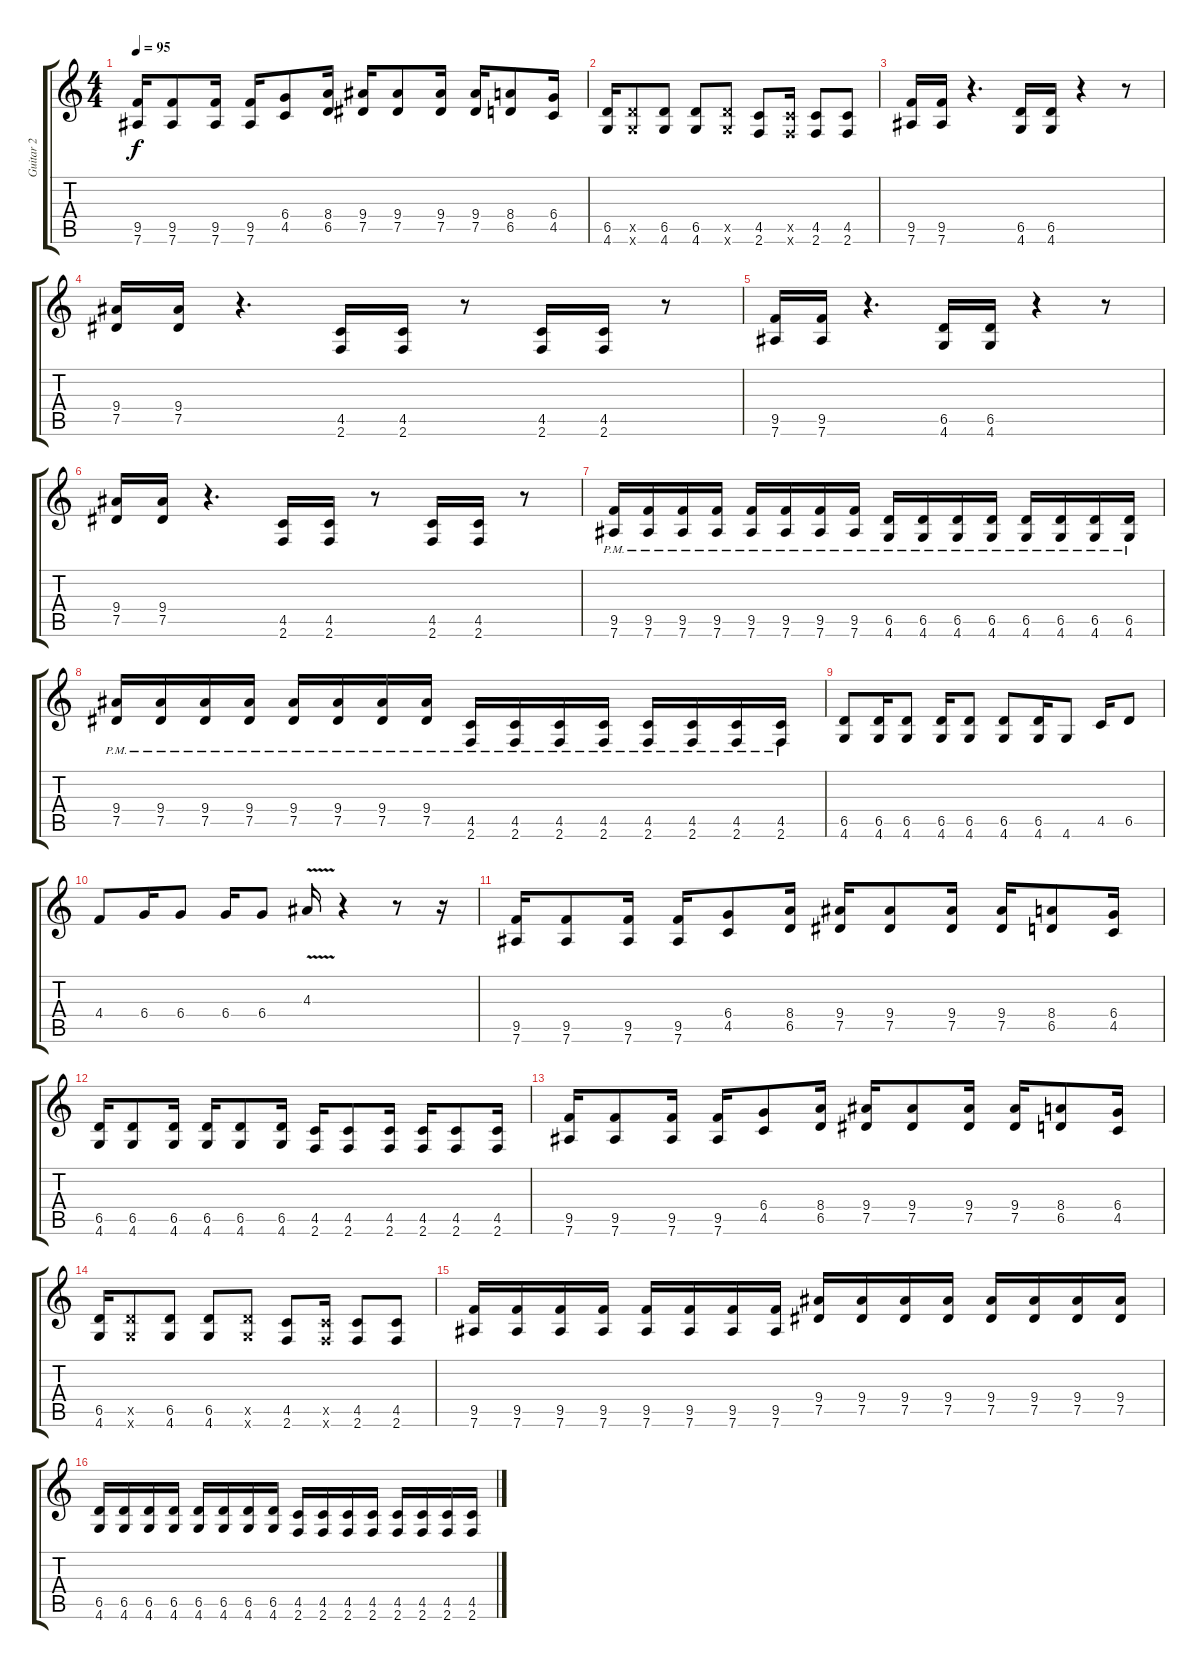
\track ("Guitar 2" "Guitar 2") {instrument overdrivenguitar}
\staff {score tabs}
\tuning (Eb4 Bb3 Gb3 Db3 Ab2 Eb2) {hide}
\ts (4 4)
\tempo 95
\clef g2
\ks c
(9.5 7.6).16{dy f} (9.5 7.6).8 (9.5 7.6).16 (9.5 7.6).16 (6.4 4.5).8 (8.4 6.5).16 (9.4 7.5).16 (9.4 7.5).8 (9.4 7.5).16 (9.4 7.5).16 (8.4 6.5).8 (6.4 4.5).16 |
(6.5 4.6).16 (6.5{x} 4.6{x}).8 (6.5 4.6).8 (6.5 4.6).8 (6.5{x} 4.6{x}).8 (4.5 2.6).8 (4.5{x} 2.6{x}).16 (4.5 2.6).8 (4.5 2.6).8 |
(9.5 7.6).16 (9.5 7.6).16 r.4{d} (6.5 4.6).16 (6.5 4.6).16 r.4 r.8 |
(9.4 7.5).16 (9.4 7.5).16 r.4{d} (4.5 2.6).16 (4.5 2.6).16 r.8 (4.5 2.6).16 (4.5 2.6).16 r.8 |
(9.5 7.6).16 (9.5 7.6).16 r.4{d} (6.5 4.6).16 (6.5 4.6).16 r.4 r.8 |
(9.4 7.5).16 (9.4 7.5).16 r.4{d} (4.5 2.6).16 (4.5 2.6).16 r.8 (4.5 2.6).16 (4.5 2.6).16 r.8 |
(9.5{pm} 7.6{pm}).16 (9.5{pm} 7.6{pm}).16 (9.5{pm} 7.6{pm}).16 (9.5{pm} 7.6{pm}).16 (9.5{pm} 7.6{pm}).16 (9.5{pm} 7.6{pm}).16 (9.5{pm} 7.6{pm}).16 (9.5{pm} 7.6{pm}).16 (6.5{pm} 4.6{pm}).16 (6.5{pm} 4.6{pm}).16 (6.5{pm} 4.6{pm}).16 (6.5{pm} 4.6{pm}).16 (6.5{pm} 4.6{pm}).16 (6.5{pm} 4.6{pm}).16 (6.5{pm} 4.6{pm}).16 (6.5{pm} 4.6{pm}).16 |
(9.4{pm} 7.5{pm}).16 (9.4{pm} 7.5{pm}).16 (9.4{pm} 7.5{pm}).16 (9.4{pm} 7.5{pm}).16 (9.4{pm} 7.5{pm}).16 (9.4{pm} 7.5{pm}).16 (9.4{pm} 7.5{pm}).16 (9.4{pm} 7.5{pm}).16 (4.5{pm} 2.6{pm}).16 (4.5{pm} 2.6{pm}).16 (4.5{pm} 2.6{pm}).16 (4.5{pm} 2.6{pm}).16 (4.5{pm} 2.6{pm}).16 (4.5{pm} 2.6{pm}).16 (4.5{pm} 2.6{pm}).16 (4.5{pm} 2.6{pm}).16 |
(6.5 4.6).8 (6.5 4.6).16 (6.5 4.6).8 (6.5 4.6).16 (6.5 4.6).8 (6.5 4.6).8 (6.5 4.6).16 4.6.8 4.5.16 6.5.8 |
4.4.8 6.4.16 6.4.8 6.4.16 6.4.8 4.3{v}.16 r.4 r.8 r.16 |
(9.5 7.6).16 (9.5 7.6).8 (9.5 7.6).16 (9.5 7.6).16 (6.4 4.5).8 (8.4 6.5).16 (9.4 7.5).16 (9.4 7.5).8 (9.4 7.5).16 (9.4 7.5).16 (8.4 6.5).8 (6.4 4.5).16 |
(6.5 4.6).16 (6.5 4.6).8 (6.5 4.6).16 (6.5 4.6).16 (6.5 4.6).8 (6.5 4.6).16 (4.5 2.6).16 (4.5 2.6).8 (4.5 2.6).16 (4.5 2.6).16 (4.5 2.6).8 (4.5 2.6).16 |
(9.5 7.6).16 (9.5 7.6).8 (9.5 7.6).16 (9.5 7.6).16 (6.4 4.5).8 (8.4 6.5).16 (9.4 7.5).16 (9.4 7.5).8 (9.4 7.5).16 (9.4 7.5).16 (8.4 6.5).8 (6.4 4.5).16 |
(6.5 4.6).16 (6.5{x} 4.6{x}).8 (6.5 4.6).8 (6.5 4.6).8 (6.5{x} 4.6{x}).8 (4.5 2.6).8 (4.5{x} 2.6{x}).16 (4.5 2.6).8 (4.5 2.6).8 |
(9.5 7.6).16 (9.5 7.6).16 (9.5 7.6).16 (9.5 7.6).16 (9.5 7.6).16 (9.5 7.6).16 (9.5 7.6).16 (9.5 7.6).16 (9.4 7.5).16 (9.4 7.5).16 (9.4 7.5).16 (9.4 7.5).16 (9.4 7.5).16 (9.4 7.5).16 (9.4 7.5).16 (9.4 7.5).16 |
(6.5 4.6).16 (6.5 4.6).16 (6.5 4.6).16 (6.5 4.6).16 (6.5 4.6).16 (6.5 4.6).16 (6.5 4.6).16 (6.5 4.6).16 (4.5 2.6).16 (4.5 2.6).16 (4.5 2.6).16 (4.5 2.6).16 (4.5 2.6).16 (4.5 2.6).16 (4.5 2.6).16 (4.5 2.6).16
